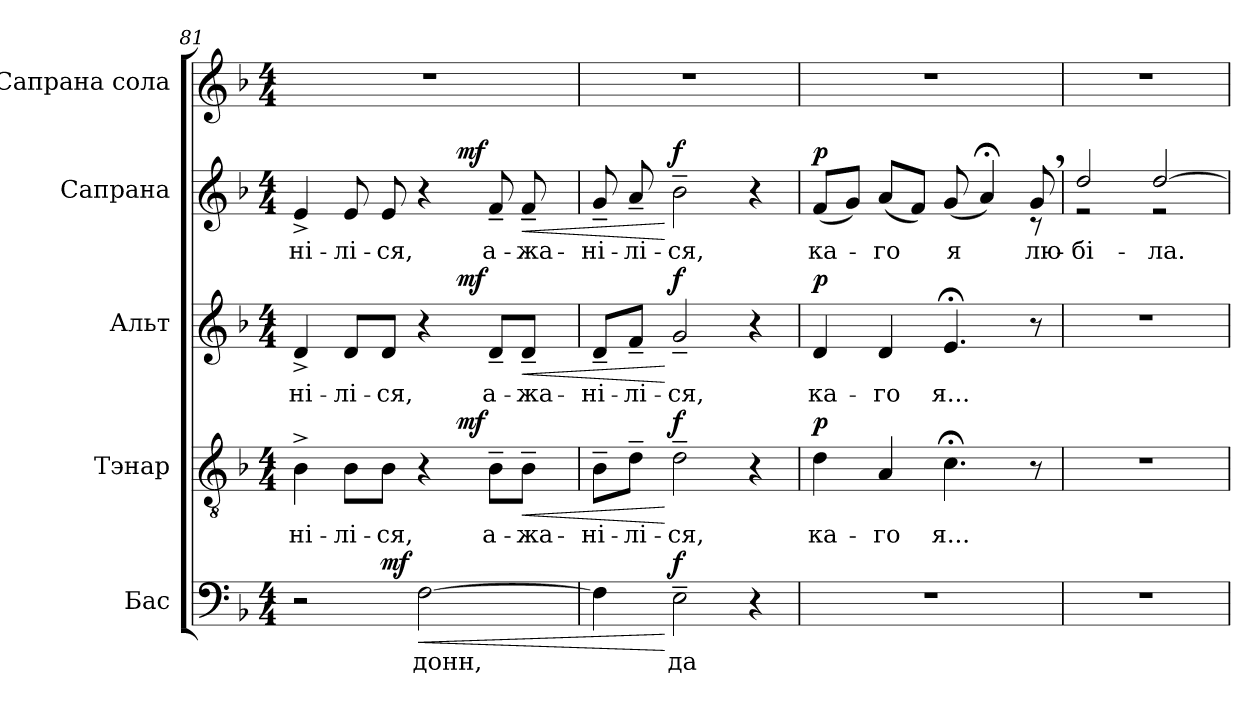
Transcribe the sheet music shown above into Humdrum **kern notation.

**kern	**text	**dynam	**kern	**text	**dynam	**kern	**text	**dynam	**kern	**text	**dynam	**kern
*part5	*part5	*part5	*part4	*part4	*part4	*part3	*part3	*part3	*part2	*part2	*part2	*part1
*staff5	*staff5	*staff5	*staff4	*staff4	*staff4	*staff3	*staff3	*staff3	*staff2	*staff2	*staff2	*staff1
*I"Бас	*	*	*I"Тэнар	*	*	*I"Альт	*	*	*I"Сапрана	*	*	*I"Сапрана сола
*clefF4	*	*	*clefGv2	*	*	*clefG2	*	*	*clefG2	*	*	*clefG2
*	*	*	*ITrd7c12	*	*	*	*	*	*	*	*	*
*k[b-]	*	*	*k[b-]	*	*	*k[b-]	*	*	*k[b-]	*	*	*k[b-]
*F:	*	*	*F:	*	*	*F:	*	*	*F:	*	*	*F:
*M4/4	*	*	*M4/4	*	*	*M4/4	*	*	*M4/4	*	*	*M4/4
=81	=81	=81	=81	=81	=81	=81	=81	=81	=81	=81	=81	=81
!	!	!	!	!LO:LY:b:color=#000000	!	!	!	!	!	!	!	!
!	!	!	!	!	!	!	!LO:LY:b:color=#000000	!	!	!	!	!
!	!	!	!	!	!	!	!	!	!LO:TX:a:B:t=rall.	!	!	!
!	!	!	!	!	!	!	!	!	!	!LO:LY:b:color=#000000	!	!
*^	*	*	*^	*	*	*^	*	*	*^	*	*	*
2r	4.ryy	.	.	4BB-^i\	2ryy	-ні-	.	4d^i/	2ryy	-ні-	.	4e^i/	2ryy	-ні-	.	1r
!	!	!	!	!	!	!LO:LY:b:color=#000000	!	!	!	!	!	!	!	!	!	!
!	!	!	!	!	!	!	!	!	!	!LO:LY:b:color=#000000	!	!	!	!	!	!
!	!	!	!	!	!	!	!	!	!	!	!	!	!	!LO:LY:b:color=#000000	!	!
.	.	.	.	8BB-i\L	.	-лі-	.	8di/L	.	-лі-	.	8ei/	.	-лі-	.	.
!	!	!	!	!	!	!LO:LY:b:color=#000000	!	!	!	!	!	!	!	!	!	!
!	!	!	!	!	!	!	!	!	!	!LO:LY:b:color=#000000	!	!	!	!	!	!
!	!	!	!	!	!	!	!	!	!	!	!	!	!	!LO:LY:b:color=#000000	!	!
.	2ryy	.	mf	8BB-i\J	.	-ся,	.	8di/J	.	-ся,	.	8ei/	.	-ся,	.	.
!	!	!LO:LY:b:color=#000000	!LO:HP:b	!	!	!	!	!	!	!	!	!	!	!	!	!
[>2Fi\	.	донн,	<	4r	8ryy	.	.	4r	8ryy	.	.	4r	8ryy	.	.	.
.	.	.	.	.	128ryy	.	.	.	128ryy	.	.	.	128ryy	.	.	.
.	.	.	.	.	1024ryy	.	.	.	1024ryy	.	.	.	1024ryy	.	.	.
.	.	.	.	.	4ryy	.	mf	.	4ryy	.	mf	.	4ryy	.	mf	.
!	!	!	!	!	!	!LO:LY:b:color=#000000	!	!	!	!	!	!	!	!	!	!
!	!	!	!	!	!	!	!	!	!	!LO:LY:b:color=#000000	!	!	!	!	!	!
!	!	!	!	!	!	!	!	!	!	!	!	!	!	!LO:LY:b:color=#000000	!	!
.	.	.	.	8BB-~i\L	.	а-	.	8d~i/L	.	а-	.	8f~i/	.	а-	.	.
!	!	!	!	!	!	!LO:LY:b:color=#000000	!LO:HP:b	!	!	!	!	!	!	!	!	!
!	!	!	!	!	!	!	!	!	!	!LO:LY:b:color=#000000	!LO:HP:b	!	!	!	!	!
!	!	!	!	!	!	!	!	!	!	!	!	!	!	!LO:LY:b:color=#000000	!LO:HP:b	!
.	8ryy	.	.	8BB-~i\J	.	-жа-	<	8d~i/J	.	-жа-	<	8f~i/	.	-жа-	<	.
.	.	.	.	.	16ryy	.	.	.	16ryy	.	.	.	16ryy	.	.	.
.	.	.	.	.	32ryy	.	.	.	32ryy	.	.	.	32ryy	.	.	.
.	.	.	.	.	64ryy	.	.	.	64ryy	.	.	.	64ryy	.	.	.
.	.	.	.	.	256..ryy	.	.	.	256..ryy	.	.	.	256..ryy	.	.	.
*v	*v	*	*	*	*	*	*	*v	*v	*	*	*v	*v	*	*	*
*	*	*	*v	*v	*	*	*	*	*	*	*	*	*
!!LO:PB:g=z
=82	=82	=82	=82	=82	=82	=82	=82	=82	=82	=82	=82	=82
*^	*	*	*^	*	*	*^	*	*	*^	*	*	*
!	!	!	!	!	!	!LO:LY:b:color=#000000	!	!	!	!	!	!	!	!	!	!
*v	*v	*	*	*	*	*	*	*v	*v	*	*	*v	*v	*	*	*
*	*	*	*v	*v	*	*	*	*	*	*	*	*	*
*^	*	*	*^	*	*	*^	*	*	*^	*	*	*
!	!	!	!	!	!	!	!	!	!	!LO:LY:b:color=#000000	!	!	!	!	!	!
*v	*v	*	*	*	*	*	*	*v	*v	*	*	*v	*v	*	*	*
*	*	*	*v	*v	*	*	*	*	*	*	*	*	*
*^	*	*	*^	*	*	*^	*	*	*^	*	*	*
!	!	!	!	!	!	!	!	!	!	!	!	!	!	!LO:LY:b:color=#000000	!	!
*v	*v	*	*	*	*	*	*	*v	*v	*	*	*v	*v	*	*	*
*	*	*	*v	*v	*	*	*	*	*	*	*	*	*
4Fi\]	.	.	8BB-~i\L	-ні-	.	8d~i/L	-ні-	.	8g~i/	-ні-	.	1r
!	!	!	!	!LO:LY:b:color=#000000	!	!	!	!	!	!	!	!
!	!	!	!	!	!	!	!LO:LY:b:color=#000000	!	!	!	!	!
!	!	!	!	!	!	!	!	!	!	!LO:LY:b:color=#000000	!	!
.	.	.	8D~i\J	-лі-	.	8f~i/J	-лі-	.	8a~i/	-лі-	.	.
!	!LO:LY:b:color=#000000	!	!	!	!	!	!	!	!	!	!	!
!	!	!	!	!LO:LY:b:color=#000000	!	!	!	!	!	!	!	!
!	!	!	!	!	!	!	!LO:LY:b:color=#000000	!	!	!	!	!
!	!	!	!	!	!	!	!	!	!	!LO:LY:b:color=#000000	!	!
2E~i\	да	[ f	2D~i\	-ся,	[ f	2g~i/	-ся,	[ f	2b-~i\	-ся,	[ f	.
4r	.	.	4r	.	.	4r	.	.	4r	.	.	.
=83	=83	=83	=83	=83	=83	=83	=83	=83	=83	=83	=83	=83
!	!	!	!	!LO:LY:b:color=#000000	!	!	!	!	!	!	!	!
!	!	!	!	!	!	!	!LO:LY:b:color=#000000	!	!	!	!	!
!	!	!	!	!	!	!	!	!	!	!LO:LY:b:color=#000000	!	!
*	*	*	*	*	*	*	*	*	*^	*	*	*
1r	.	.	4Di\	ка-	p	4di/	ка-	p	(8fi/L	2..ryy	ка-	p	1r
.	.	.	.	.	.	.	.	.	8gi/J)	.	.	.	.
!	!	!	!	!LO:LY:b:color=#000000	!	!	!	!	!	!	!	!	!
!	!	!	!	!	!	!	!LO:LY:b:color=#000000	!	!	!	!	!	!
!	!	!	!	!	!	!	!	!	!	!	!LO:LY:b:color=#000000	!	!
.	.	.	4AAi/	-го	.	4di/	-го	.	(8ai/L	.	го	.	.
.	.	.	.	.	.	.	.	.	8fi/J)	.	.	.	.
!	!	!	!	!LO:LY:b:color=#000000	!	!	!	!	!	!	!	!	!
!	!	!	!	!	!	!	!LO:LY:b:color=#000000	!	!	!	!	!	!
!	!	!	!	!	!	!	!	!	!	!	!LO:LY:b:color=#000000	!	!
.	.	.	4.C;i\	я...	.	4.e;i/	я...	.	(8gi/	.	я	.	.
.	.	.	.	.	.	.	.	.	4a;i/)	.	.	.	.
!	!	!	!	!	!	!	!	!	!	!	!LO:LY:b:color=#000000	!	!
.	.	.	8r	.	.	8r	.	.	8g,i/	8r	лю-	.	.
=84	=84	=84	=84	=84	=84	=84	=84	=84	=84	=84	=84	=84	=84
!	!	!	!	!	!	!	!	!	!	!	!LO:LY:b:color=#000000	!	!
1r	.	.	1r	.	.	1r	.	.	2ddi/	2r	-бі-	.	1r
!	!	!	!	!	!	!	!	!	!	!	!LO:LY:b:color=#000000	!	!
.	.	.	.	.	.	.	.	.	[>2ddi/	2r	-ла.	.	.
*	*	*	*	*	*	*	*	*	*v	*v	*	*	*
=	=	=	=	=	=	=	=	=	=	=	=	=
*-	*-	*-	*-	*-	*-	*-	*-	*-	*-	*-	*-	*-
